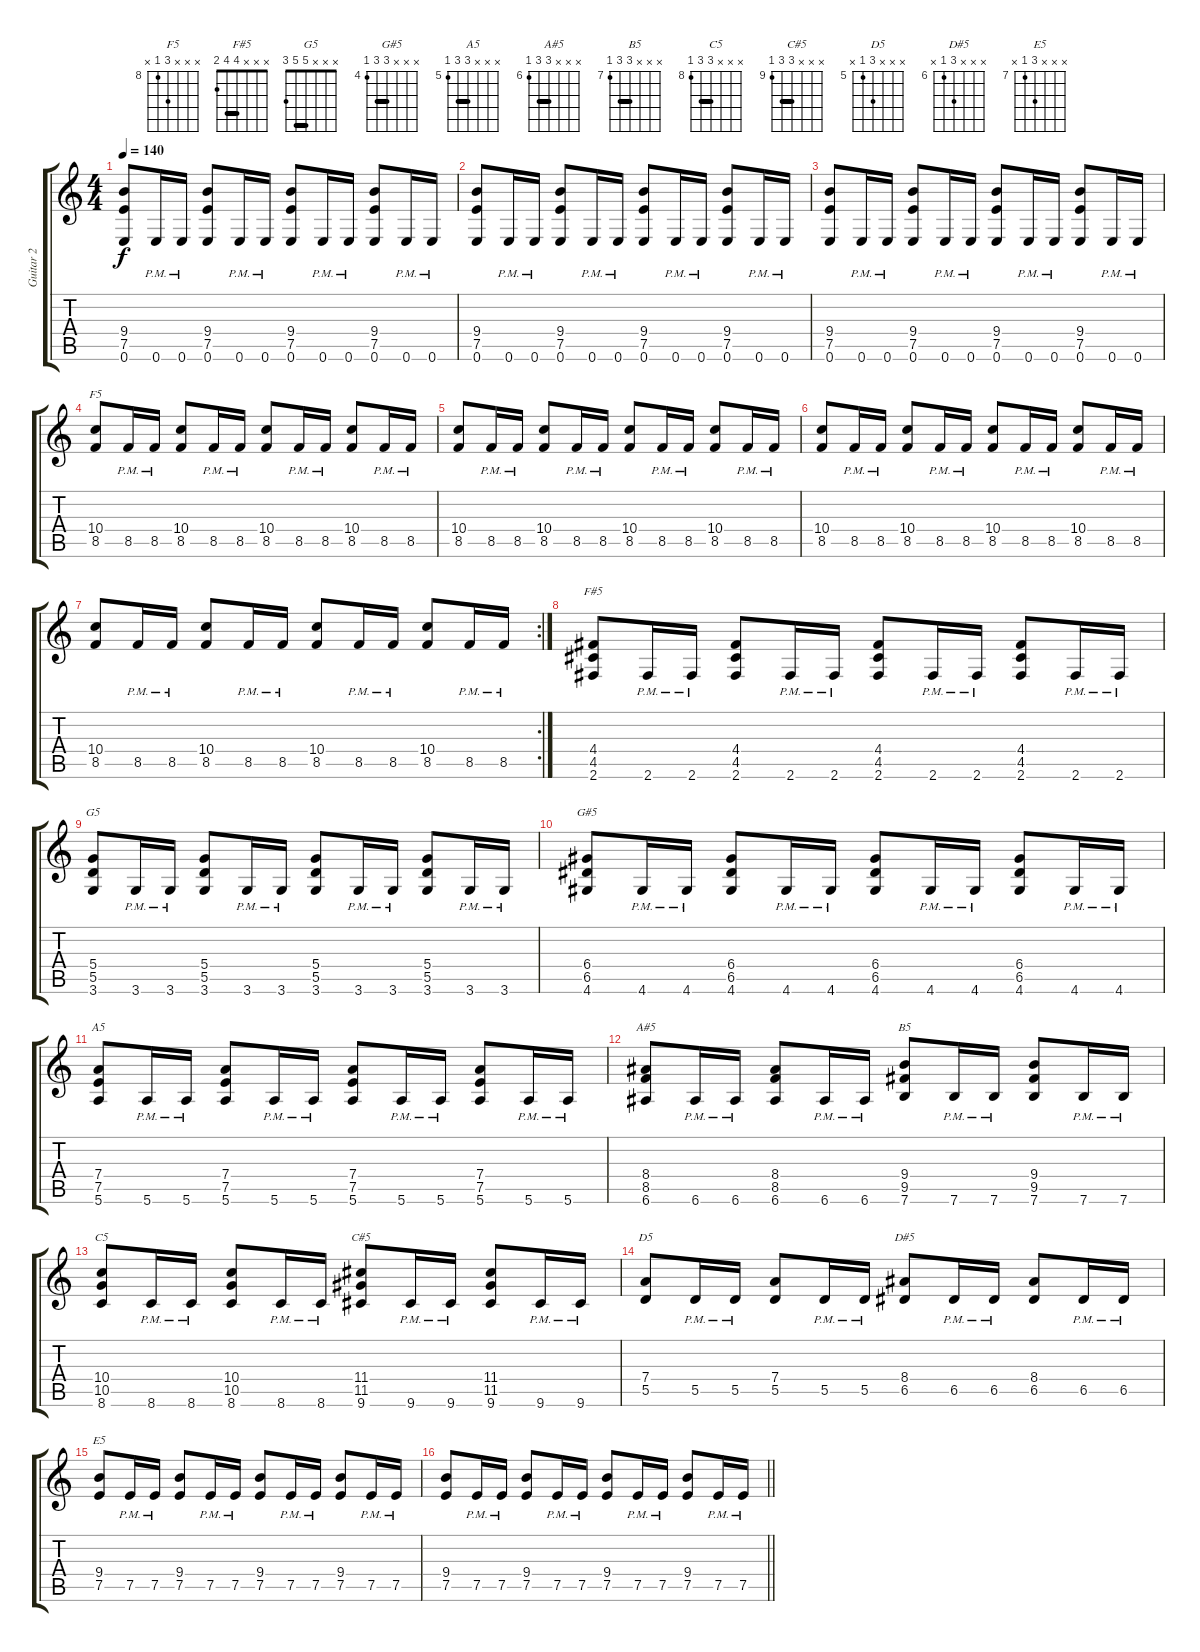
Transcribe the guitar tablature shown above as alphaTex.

\track ("Guitar 2" "Guitar 2") {instrument distortionguitar}
\staff {score tabs}
\tuning (E4 B3 G3 D3 A2 E2) {hide}
\chord ("F5" x x x 10 8 x) {firstfret 8}
\chord ("F#5" x x x 4 4 2) {barre 4}
\chord ("G5" x x x 5 5 3) {barre 5}
\chord ("G#5" x x x 6 6 4) {firstfret 4 barre 6}
\chord ("A5" x x x 7 7 5) {firstfret 5 barre 7}
\chord ("A#5" x x x 8 8 6) {firstfret 6 barre 8}
\chord ("B5" x x x 9 9 7) {firstfret 7 barre 9}
\chord ("C5" x x x 10 10 8) {firstfret 8 barre 10}
\chord ("C#5" x x x 11 11 9) {firstfret 9 barre 11}
\chord ("D5" x x x 7 5 x) {firstfret 5}
\chord ("D#5" x x x 8 6 x) {firstfret 6}
\chord ("E5" x x x 9 7 x) {firstfret 7}
\ts (4 4)
\tempo 140
\clef g2
\ks c
(9.4 7.5 0.6).8{dy f} 0.6{pm}.16 0.6{pm}.16 (9.4 7.5 0.6).8 0.6{pm}.16 0.6{pm}.16 (9.4 7.5 0.6).8 0.6{pm}.16 0.6{pm}.16 (9.4 7.5 0.6).8 0.6{pm}.16 0.6{pm}.16 |
(9.4 7.5 0.6).8 0.6{pm}.16 0.6{pm}.16 (9.4 7.5 0.6).8 0.6{pm}.16 0.6{pm}.16 (9.4 7.5 0.6).8 0.6{pm}.16 0.6{pm}.16 (9.4 7.5 0.6).8 0.6{pm}.16 0.6{pm}.16 |
(9.4 7.5 0.6).8 0.6{pm}.16 0.6{pm}.16 (9.4 7.5 0.6).8 0.6{pm}.16 0.6{pm}.16 (9.4 7.5 0.6).8 0.6{pm}.16 0.6{pm}.16 (9.4 7.5 0.6).8 0.6{pm}.16 0.6{pm}.16 |
(10.4 8.5).8{ch "F5"} 8.5{pm}.16 8.5{pm}.16 (10.4 8.5).8 8.5{pm}.16 8.5{pm}.16 (10.4 8.5).8 8.5{pm}.16 8.5{pm}.16 (10.4 8.5).8 8.5{pm}.16 8.5{pm}.16 |
(10.4 8.5).8 8.5{pm}.16 8.5{pm}.16 (10.4 8.5).8 8.5{pm}.16 8.5{pm}.16 (10.4 8.5).8 8.5{pm}.16 8.5{pm}.16 (10.4 8.5).8 8.5{pm}.16 8.5{pm}.16 |
(10.4 8.5).8 8.5{pm}.16 8.5{pm}.16 (10.4 8.5).8 8.5{pm}.16 8.5{pm}.16 (10.4 8.5).8 8.5{pm}.16 8.5{pm}.16 (10.4 8.5).8 8.5{pm}.16 8.5{pm}.16 |
\rc 2
(10.4 8.5).8 8.5{pm}.16 8.5{pm}.16 (10.4 8.5).8 8.5{pm}.16 8.5{pm}.16 (10.4 8.5).8 8.5{pm}.16 8.5{pm}.16 (10.4 8.5).8 8.5{pm}.16 8.5{pm}.16 |
(4.4 4.5 2.6).8{ch "F#5"} 2.6{pm}.16 2.6{pm}.16 (4.4 4.5 2.6).8 2.6{pm}.16 2.6{pm}.16 (4.4 4.5 2.6).8 2.6{pm}.16 2.6{pm}.16 (4.4 4.5 2.6).8 2.6{pm}.16 2.6{pm}.16 |
(5.4 5.5 3.6).8{ch "G5"} 3.6{pm}.16 3.6{pm}.16 (5.4 5.5 3.6).8 3.6{pm}.16 3.6{pm}.16 (5.4 5.5 3.6).8 3.6{pm}.16 3.6{pm}.16 (5.4 5.5 3.6).8 3.6{pm}.16 3.6{pm}.16 |
(6.4 6.5 4.6).8{ch "G#5"} 4.6{pm}.16 4.6{pm}.16 (6.4 6.5 4.6).8 4.6{pm}.16 4.6{pm}.16 (6.4 6.5 4.6).8 4.6{pm}.16 4.6{pm}.16 (6.4 6.5 4.6).8 4.6{pm}.16 4.6{pm}.16 |
(7.4 7.5 5.6).8{ch "A5"} 5.6{pm}.16 5.6{pm}.16 (7.4 7.5 5.6).8 5.6{pm}.16 5.6{pm}.16 (7.4 7.5 5.6).8 5.6{pm}.16 5.6{pm}.16 (7.4 7.5 5.6).8 5.6{pm}.16 5.6{pm}.16 |
(8.4 8.5 6.6).8{ch "A#5"} 6.6{pm}.16 6.6{pm}.16 (8.4 8.5 6.6).8 6.6{pm}.16 6.6{pm}.16 (9.4 9.5 7.6).8{ch "B5"} 7.6{pm}.16 7.6{pm}.16 (9.4 9.5 7.6).8 7.6{pm}.16 7.6{pm}.16 |
(10.4 10.5 8.6).8{ch "C5"} 8.6{pm}.16 8.6{pm}.16 (10.4 10.5 8.6).8 8.6{pm}.16 8.6{pm}.16 (11.4 11.5 9.6).8{ch "C#5"} 9.6{pm}.16 9.6{pm}.16 (11.4 11.5 9.6).8 9.6{pm}.16 9.6{pm}.16 |
(7.4 5.5).8{ch "D5"} 5.5{pm}.16 5.5{pm}.16 (7.4 5.5).8 5.5{pm}.16 5.5{pm}.16 (8.4 6.5).8{ch "D#5"} 6.5{pm}.16 6.5{pm}.16 (8.4 6.5).8 6.5{pm}.16 6.5{pm}.16 |
(9.4 7.5).8{ch "E5"} 7.5{pm}.16 7.5{pm}.16 (9.4 7.5).8 7.5{pm}.16 7.5{pm}.16 (9.4 7.5).8 7.5{pm}.16 7.5{pm}.16 (9.4 7.5).8 7.5{pm}.16 7.5{pm}.16 |
\barLineRight lightlight
(9.4 7.5).8 7.5{pm}.16 7.5{pm}.16 (9.4 7.5).8 7.5{pm}.16 7.5{pm}.16 (9.4 7.5).8 7.5{pm}.16 7.5{pm}.16 (9.4 7.5).8 7.5{pm}.16 7.5{pm}.16
